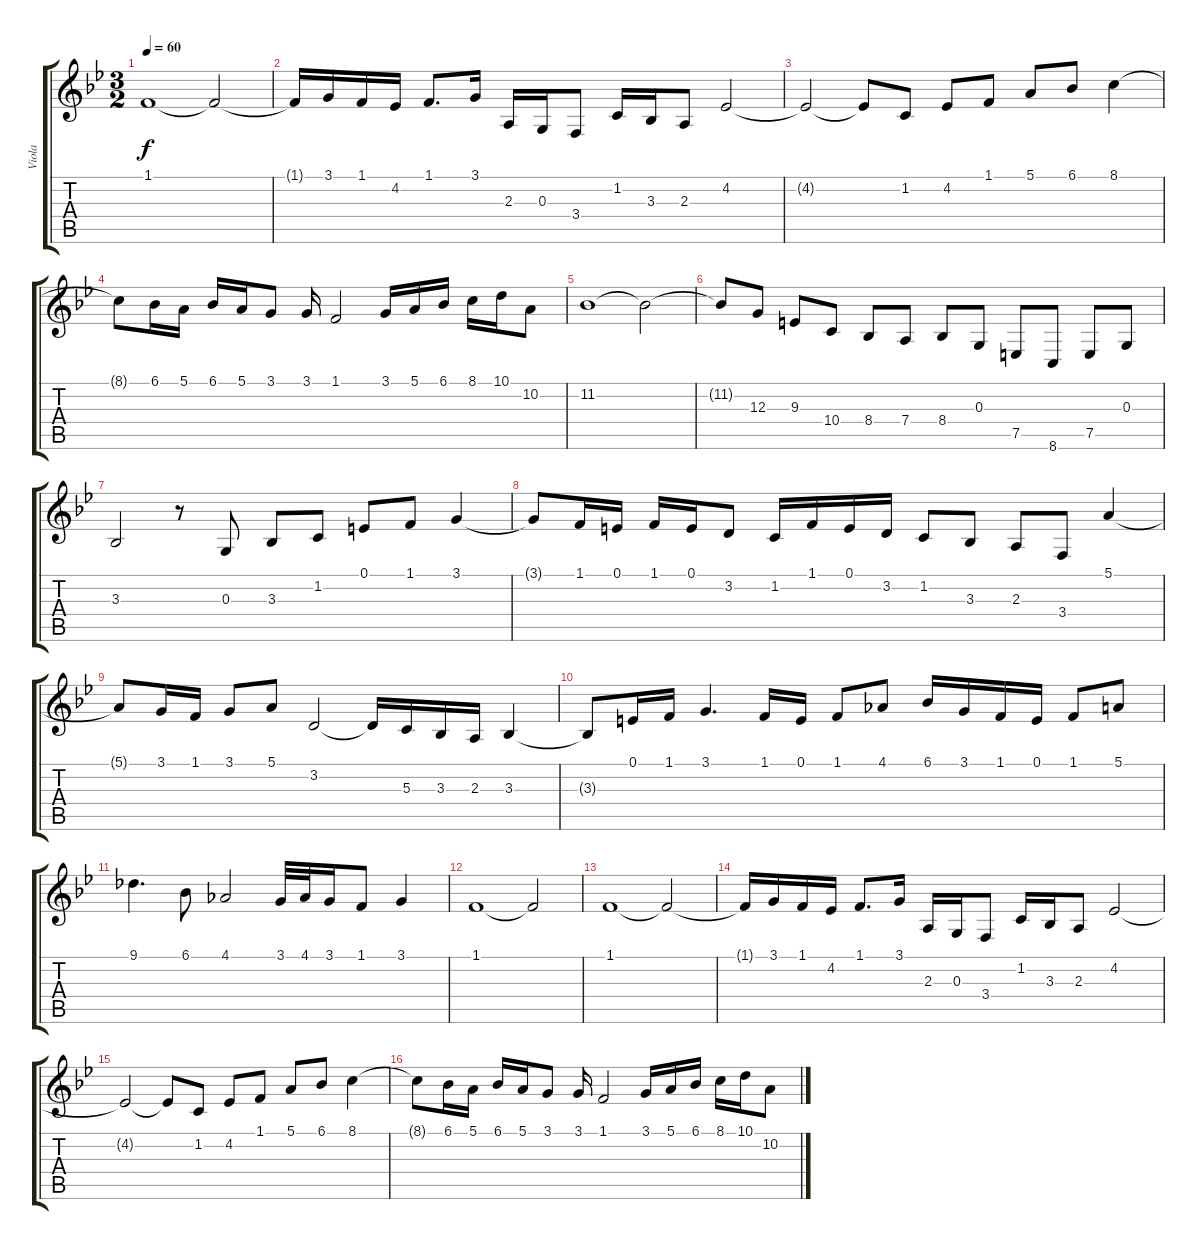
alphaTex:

\track ("Viola" "Viola") {instrument viola}
\staff {score tabs}
\tuning (E4 B3 G3 D3 A2 E2) {hide}
\ts (3 2)
\tempo 60
\clef g2
\ks gminor
1.1.1{dy f} 1.1{t}.2 |
1.1{t}.16 3.1.16 1.1.16 4.2.16 1.1.8{d} 3.1.16 2.3.16 0.3.16 3.4.8 1.2.16 3.3.16 2.3.8 4.2.2 |
4.2{t}.2 4.2{t}.8 1.2.8 4.2.8 1.1.8 5.1.8 6.1.8 8.1.4 |
8.1{t}.8 6.1.16 5.1.16 6.1.16 5.1.16 3.1.8 3.1.16 1.1.2 3.1.16 5.1.16 6.1.16 8.1.16 10.1.16 10.2.8 |
11.2.1 11.2{t}.2 |
11.2{t}.8 12.3.8 9.3.8 10.4.8 8.4.8 7.4.8 8.4.8 0.3.8 7.5.8 8.6.8 7.5.8 0.3.8 |
3.3.2 r.8 0.3.8 3.3.8 1.2.8 0.1.8 1.1.8 3.1.4 |
3.1{t}.8 1.1.16 0.1.16 1.1.16 0.1.16 3.2.8 1.2.16 1.1.16 0.1.16 3.2.16 1.2.8 3.3.8 2.3.8 3.4.8 5.1.4 |
5.1{t}.8 3.1.16 1.1.16 3.1.8 5.1.8 3.2.2 3.2{t}.16 5.3.16 3.3.16 2.3.16 3.3.4 |
3.3{t}.8 0.1.16 1.1.16 3.1.4{d} 1.1.16 0.1.16 1.1.8 4.1.8 6.1.16 3.1.16 1.1.16 0.1.16 1.1.8 5.1.8 |
9.1.4{d} 6.1.8 4.1.2 3.1.32 4.1.32 3.1.16 1.1.8 3.1.4 |
1.1.1 1.1{t}.2 |
1.1.1 1.1{t}.2 |
1.1{t}.16 3.1.16 1.1.16 4.2.16 1.1.8{d} 3.1.16 2.3.16 0.3.16 3.4.8 1.2.16 3.3.16 2.3.8 4.2.2 |
4.2{t}.2 4.2{t}.8 1.2.8 4.2.8 1.1.8 5.1.8 6.1.8 8.1.4 |
8.1{t}.8 6.1.16 5.1.16 6.1.16 5.1.16 3.1.8 3.1.16 1.1.2 3.1.16 5.1.16 6.1.16 8.1.16 10.1.16 10.2.8
